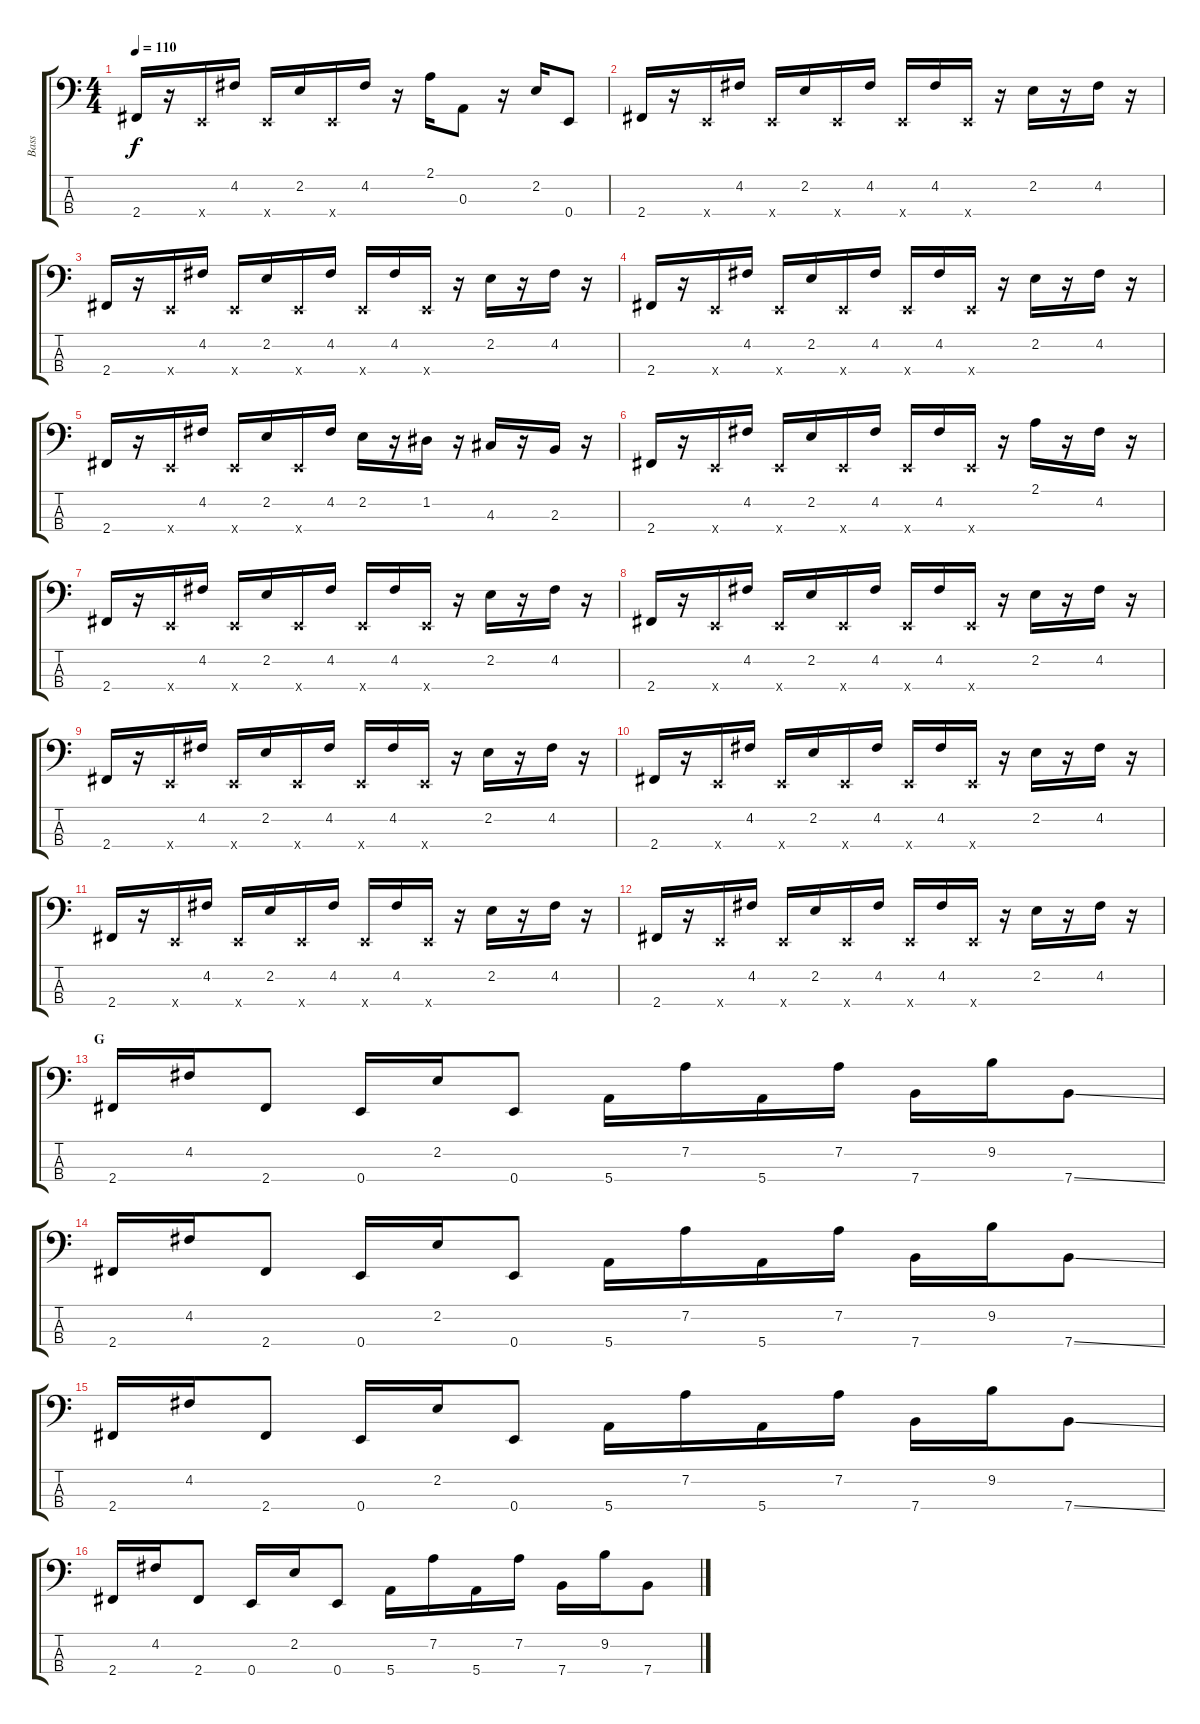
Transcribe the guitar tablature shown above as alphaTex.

\track ("Bass" "Bass") {instrument slapbass1}
\staff {score tabs}
\tuning (G2 D2 A1 E1) {hide}
\ts (4 4)
\tempo 110
\clef f4
\ks c
2.4.16{dy f} r.16 0.4{x}.16 4.2.16 0.4{x}.16 2.2.16 0.4{x}.16 4.2.16 r.16 2.1.16 0.3.8 r.16 2.2.16 0.4.8 |
2.4.16 r.16 0.4{x}.16 4.2.16 0.4{x}.16 2.2.16 0.4{x}.16 4.2.16 0.4{x}.16 4.2.16 0.4{x}.16 r.16 2.2.16 r.16 4.2.16 r.16 |
2.4.16 r.16 0.4{x}.16 4.2.16 0.4{x}.16 2.2.16 0.4{x}.16 4.2.16 0.4{x}.16 4.2.16 0.4{x}.16 r.16 2.2.16 r.16 4.2.16 r.16 |
2.4.16 r.16 0.4{x}.16 4.2.16 0.4{x}.16 2.2.16 0.4{x}.16 4.2.16 0.4{x}.16 4.2.16 0.4{x}.16 r.16 2.2.16 r.16 4.2.16 r.16 |
2.4.16 r.16 0.4{x}.16 4.2.16 0.4{x}.16 2.2.16 0.4{x}.16 4.2.16 2.2.16 r.16 1.2.16 r.16 4.3.16 r.16 2.3.16 r.16 |
2.4.16 r.16 0.4{x}.16 4.2.16 0.4{x}.16 2.2.16 0.4{x}.16 4.2.16 0.4{x}.16 4.2.16 0.4{x}.16 r.16 2.1.16 r.16 4.2.16 r.16 |
2.4.16 r.16 0.4{x}.16 4.2.16 0.4{x}.16 2.2.16 0.4{x}.16 4.2.16 0.4{x}.16 4.2.16 0.4{x}.16 r.16 2.2.16 r.16 4.2.16 r.16 |
2.4.16 r.16 0.4{x}.16 4.2.16 0.4{x}.16 2.2.16 0.4{x}.16 4.2.16 0.4{x}.16 4.2.16 0.4{x}.16 r.16 2.2.16 r.16 4.2.16 r.16 |
2.4.16 r.16 0.4{x}.16 4.2.16 0.4{x}.16 2.2.16 0.4{x}.16 4.2.16 0.4{x}.16 4.2.16 0.4{x}.16 r.16 2.2.16 r.16 4.2.16 r.16 |
2.4.16 r.16 0.4{x}.16 4.2.16 0.4{x}.16 2.2.16 0.4{x}.16 4.2.16 0.4{x}.16 4.2.16 0.4{x}.16 r.16 2.2.16 r.16 4.2.16 r.16 |
2.4.16 r.16 0.4{x}.16 4.2.16 0.4{x}.16 2.2.16 0.4{x}.16 4.2.16 0.4{x}.16 4.2.16 0.4{x}.16 r.16 2.2.16 r.16 4.2.16 r.16 |
2.4.16 r.16 0.4{x}.16 4.2.16 0.4{x}.16 2.2.16 0.4{x}.16 4.2.16 0.4{x}.16 4.2.16 0.4{x}.16 r.16 2.2.16 r.16 4.2.16 r.16 |
\section ("" "G")
2.4.16 4.2.16 2.4.8 0.4.16 2.2.16 0.4.8 5.4.16 7.2.16 5.4.16 7.2.16 7.4.16 9.2.16 7.4{ss}.8 |
2.4.16 4.2.16 2.4.8 0.4.16 2.2.16 0.4.8 5.4.16 7.2.16 5.4.16 7.2.16 7.4.16 9.2.16 7.4{ss}.8 |
2.4.16 4.2.16 2.4.8 0.4.16 2.2.16 0.4.8 5.4.16 7.2.16 5.4.16 7.2.16 7.4.16 9.2.16 7.4{ss}.8 |
2.4.16 4.2.16 2.4.8 0.4.16 2.2.16 0.4.8 5.4.16 7.2.16 5.4.16 7.2.16 7.4.16 9.2.16 7.4{ss}.8
